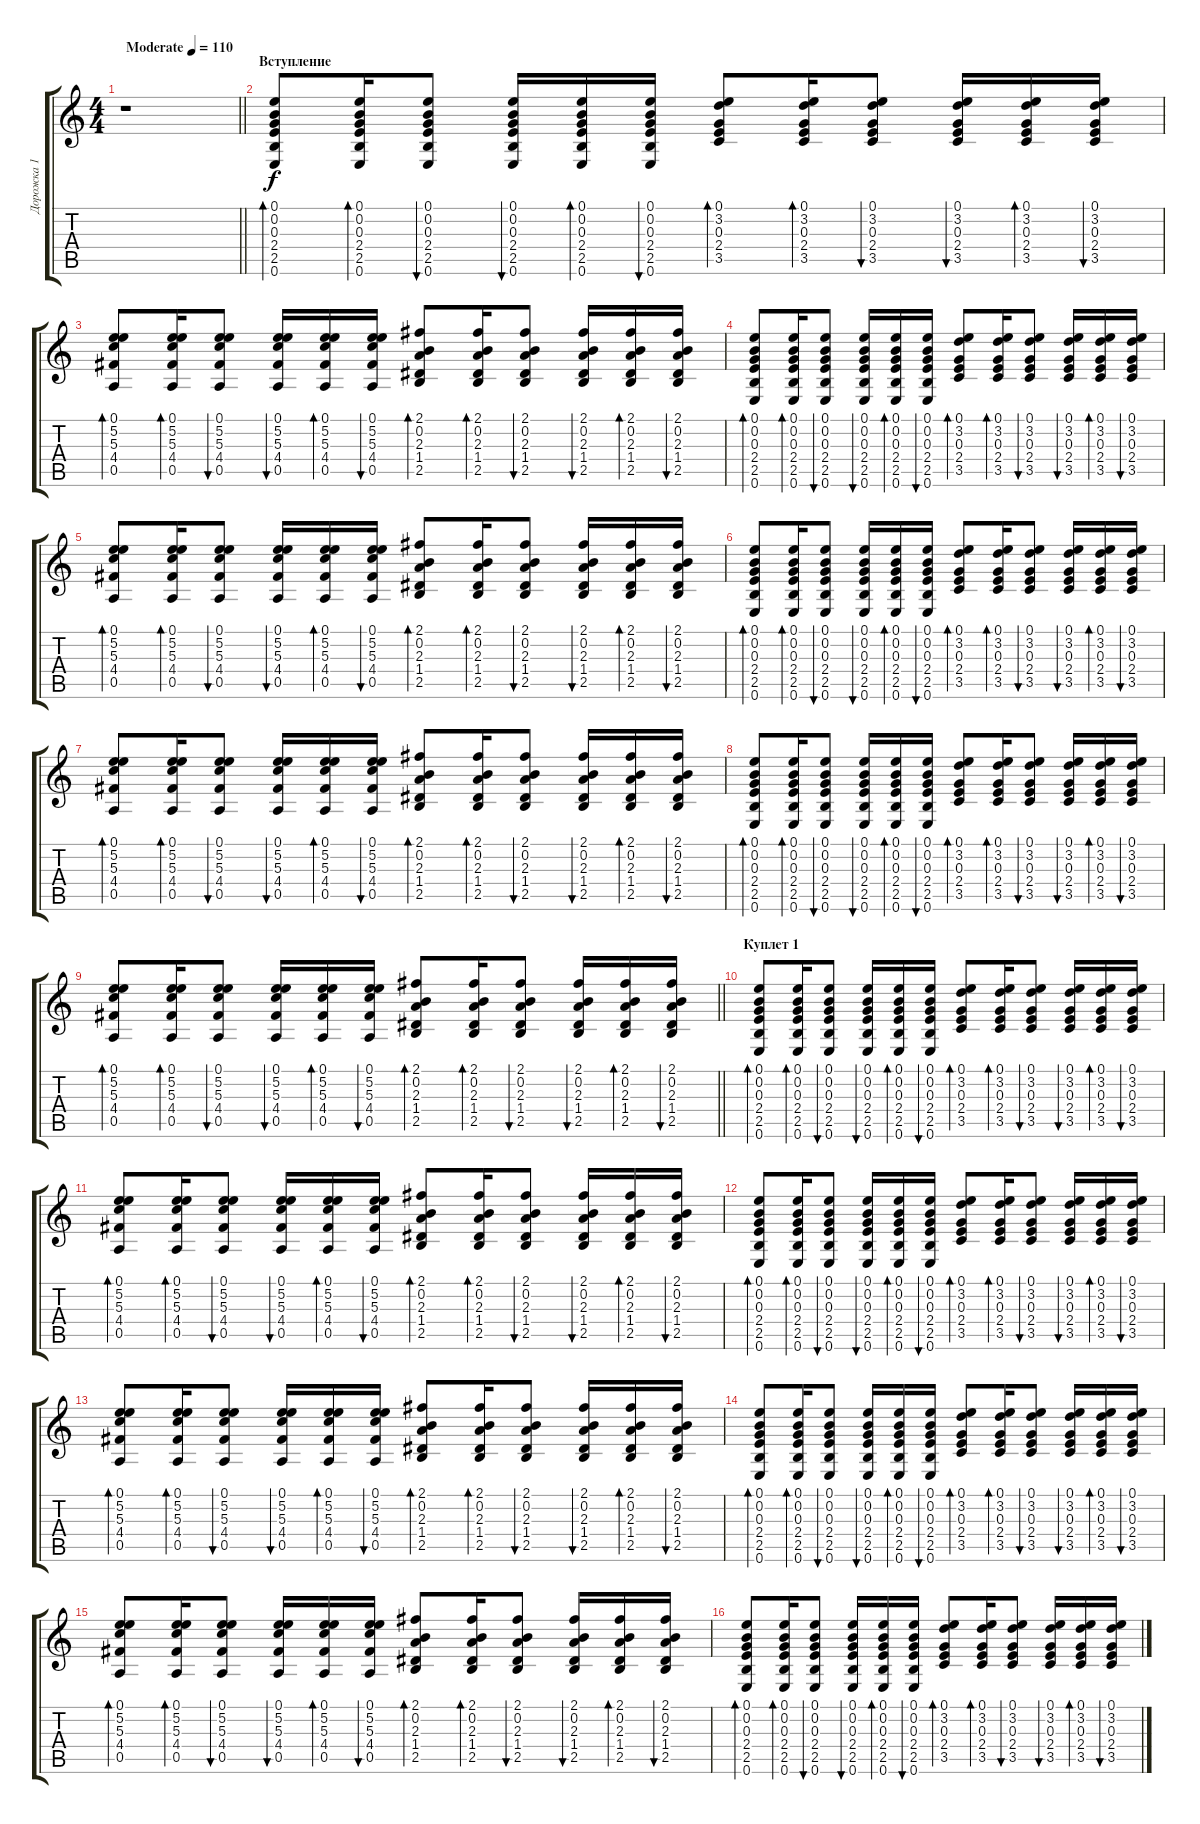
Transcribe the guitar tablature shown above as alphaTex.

\track ("Дорожка 1" "Дорожка 1") {instrument acousticguitarsteel}
\staff {score tabs}
\tuning (E4 B3 G3 D3 A2 E2) {hide}
\ts (4 4)
\tempo (110 "Moderate")
\clef g2
\barLineRight lightlight
\ks c
r.1{dy f instrument acousticguitarsteel} |
\section ("" "Вступление")
(0.1 0.2 0.3 2.4 2.5 0.6).8{bd 60} (0.1 0.2 0.3 2.4 2.5 0.6).16{bd 60} (0.1 0.2 0.3 2.4 2.5 0.6).8{bu 60} (0.1 0.2 0.3 2.4 2.5 0.6).16{bu 60} (0.1 0.2 0.3 2.4 2.5 0.6).16{bd 60} (0.1 0.2 0.3 2.4 2.5 0.6).16{bu 60} (0.1 3.2 0.3 2.4 3.5).8{bd 60} (0.1 3.2 0.3 2.4 3.5).16{bd 60} (0.1 3.2 0.3 2.4 3.5).8{bu 60} (0.1 3.2 0.3 2.4 3.5).16{bu 60} (0.1 3.2 0.3 2.4 3.5).16{bd 60} (0.1 3.2 0.3 2.4 3.5).16{bu 60} |
(0.1 5.2 5.3 4.4 0.5).8{bd 60} (0.1 5.2 5.3 4.4 0.5).16{bd 60} (0.1 5.2 5.3 4.4 0.5).8{bu 60} (0.1 5.2 5.3 4.4 0.5).16{bu 60} (0.1 5.2 5.3 4.4 0.5).16{bd 60} (0.1 5.2 5.3 4.4 0.5).16{bu 60} (2.1 0.2 2.3 1.4 2.5).8{bd 60} (2.1 0.2 2.3 1.4 2.5).16{bd 60} (2.1 0.2 2.3 1.4 2.5).8{bu 60} (2.1 0.2 2.3 1.4 2.5).16{bu 60} (2.1 0.2 2.3 1.4 2.5).16{bd 60} (2.1 0.2 2.3 1.4 2.5).16{bu 60} |
(0.1 0.2 0.3 2.4 2.5 0.6).8{bd 60} (0.1 0.2 0.3 2.4 2.5 0.6).16{bd 60} (0.1 0.2 0.3 2.4 2.5 0.6).8{bu 60} (0.1 0.2 0.3 2.4 2.5 0.6).16{bu 60} (0.1 0.2 0.3 2.4 2.5 0.6).16{bd 60} (0.1 0.2 0.3 2.4 2.5 0.6).16{bu 60} (0.1 3.2 0.3 2.4 3.5).8{bd 60} (0.1 3.2 0.3 2.4 3.5).16{bd 60} (0.1 3.2 0.3 2.4 3.5).8{bu 60} (0.1 3.2 0.3 2.4 3.5).16{bu 60} (0.1 3.2 0.3 2.4 3.5).16{bd 60} (0.1 3.2 0.3 2.4 3.5).16{bu 60} |
(0.1 5.2 5.3 4.4 0.5).8{bd 60} (0.1 5.2 5.3 4.4 0.5).16{bd 60} (0.1 5.2 5.3 4.4 0.5).8{bu 60} (0.1 5.2 5.3 4.4 0.5).16{bu 60} (0.1 5.2 5.3 4.4 0.5).16{bd 60} (0.1 5.2 5.3 4.4 0.5).16{bu 60} (2.1 0.2 2.3 1.4 2.5).8{bd 60} (2.1 0.2 2.3 1.4 2.5).16{bd 60} (2.1 0.2 2.3 1.4 2.5).8{bu 60} (2.1 0.2 2.3 1.4 2.5).16{bu 60} (2.1 0.2 2.3 1.4 2.5).16{bd 60} (2.1 0.2 2.3 1.4 2.5).16{bu 60} |
(0.1 0.2 0.3 2.4 2.5 0.6).8{bd 60} (0.1 0.2 0.3 2.4 2.5 0.6).16{bd 60} (0.1 0.2 0.3 2.4 2.5 0.6).8{bu 60} (0.1 0.2 0.3 2.4 2.5 0.6).16{bu 60} (0.1 0.2 0.3 2.4 2.5 0.6).16{bd 60} (0.1 0.2 0.3 2.4 2.5 0.6).16{bu 60} (0.1 3.2 0.3 2.4 3.5).8{bd 60} (0.1 3.2 0.3 2.4 3.5).16{bd 60} (0.1 3.2 0.3 2.4 3.5).8{bu 60} (0.1 3.2 0.3 2.4 3.5).16{bu 60} (0.1 3.2 0.3 2.4 3.5).16{bd 60} (0.1 3.2 0.3 2.4 3.5).16{bu 60} |
(0.1 5.2 5.3 4.4 0.5).8{bd 60} (0.1 5.2 5.3 4.4 0.5).16{bd 60} (0.1 5.2 5.3 4.4 0.5).8{bu 60} (0.1 5.2 5.3 4.4 0.5).16{bu 60} (0.1 5.2 5.3 4.4 0.5).16{bd 60} (0.1 5.2 5.3 4.4 0.5).16{bu 60} (2.1 0.2 2.3 1.4 2.5).8{bd 60} (2.1 0.2 2.3 1.4 2.5).16{bd 60} (2.1 0.2 2.3 1.4 2.5).8{bu 60} (2.1 0.2 2.3 1.4 2.5).16{bu 60} (2.1 0.2 2.3 1.4 2.5).16{bd 60} (2.1 0.2 2.3 1.4 2.5).16{bu 60} |
(0.1 0.2 0.3 2.4 2.5 0.6).8{bd 60} (0.1 0.2 0.3 2.4 2.5 0.6).16{bd 60} (0.1 0.2 0.3 2.4 2.5 0.6).8{bu 60} (0.1 0.2 0.3 2.4 2.5 0.6).16{bu 60} (0.1 0.2 0.3 2.4 2.5 0.6).16{bd 60} (0.1 0.2 0.3 2.4 2.5 0.6).16{bu 60} (0.1 3.2 0.3 2.4 3.5).8{bd 60} (0.1 3.2 0.3 2.4 3.5).16{bd 60} (0.1 3.2 0.3 2.4 3.5).8{bu 60} (0.1 3.2 0.3 2.4 3.5).16{bu 60} (0.1 3.2 0.3 2.4 3.5).16{bd 60} (0.1 3.2 0.3 2.4 3.5).16{bu 60} |
\barLineRight lightlight
(0.1 5.2 5.3 4.4 0.5).8{bd 60} (0.1 5.2 5.3 4.4 0.5).16{bd 60} (0.1 5.2 5.3 4.4 0.5).8{bu 60} (0.1 5.2 5.3 4.4 0.5).16{bu 60} (0.1 5.2 5.3 4.4 0.5).16{bd 60} (0.1 5.2 5.3 4.4 0.5).16{bu 60} (2.1 0.2 2.3 1.4 2.5).8{bd 60} (2.1 0.2 2.3 1.4 2.5).16{bd 60} (2.1 0.2 2.3 1.4 2.5).8{bu 60} (2.1 0.2 2.3 1.4 2.5).16{bu 60} (2.1 0.2 2.3 1.4 2.5).16{bd 60} (2.1 0.2 2.3 1.4 2.5).16{bu 60} |
\section ("" "Куплет 1")
(0.1 0.2 0.3 2.4 2.5 0.6).8{bd 60} (0.1 0.2 0.3 2.4 2.5 0.6).16{bd 60} (0.1 0.2 0.3 2.4 2.5 0.6).8{bu 60} (0.1 0.2 0.3 2.4 2.5 0.6).16{bu 60} (0.1 0.2 0.3 2.4 2.5 0.6).16{bd 60} (0.1 0.2 0.3 2.4 2.5 0.6).16{bu 60} (0.1 3.2 0.3 2.4 3.5).8{bd 60} (0.1 3.2 0.3 2.4 3.5).16{bd 60} (0.1 3.2 0.3 2.4 3.5).8{bu 60} (0.1 3.2 0.3 2.4 3.5).16{bu 60} (0.1 3.2 0.3 2.4 3.5).16{bd 60} (0.1 3.2 0.3 2.4 3.5).16{bu 60} |
(0.1 5.2 5.3 4.4 0.5).8{bd 60} (0.1 5.2 5.3 4.4 0.5).16{bd 60} (0.1 5.2 5.3 4.4 0.5).8{bu 60} (0.1 5.2 5.3 4.4 0.5).16{bu 60} (0.1 5.2 5.3 4.4 0.5).16{bd 60} (0.1 5.2 5.3 4.4 0.5).16{bu 60} (2.1 0.2 2.3 1.4 2.5).8{bd 60} (2.1 0.2 2.3 1.4 2.5).16{bd 60} (2.1 0.2 2.3 1.4 2.5).8{bu 60} (2.1 0.2 2.3 1.4 2.5).16{bu 60} (2.1 0.2 2.3 1.4 2.5).16{bd 60} (2.1 0.2 2.3 1.4 2.5).16{bu 60} |
(0.1 0.2 0.3 2.4 2.5 0.6).8{bd 60} (0.1 0.2 0.3 2.4 2.5 0.6).16{bd 60} (0.1 0.2 0.3 2.4 2.5 0.6).8{bu 60} (0.1 0.2 0.3 2.4 2.5 0.6).16{bu 60} (0.1 0.2 0.3 2.4 2.5 0.6).16{bd 60} (0.1 0.2 0.3 2.4 2.5 0.6).16{bu 60} (0.1 3.2 0.3 2.4 3.5).8{bd 60} (0.1 3.2 0.3 2.4 3.5).16{bd 60} (0.1 3.2 0.3 2.4 3.5).8{bu 60} (0.1 3.2 0.3 2.4 3.5).16{bu 60} (0.1 3.2 0.3 2.4 3.5).16{bd 60} (0.1 3.2 0.3 2.4 3.5).16{bu 60} |
(0.1 5.2 5.3 4.4 0.5).8{bd 60} (0.1 5.2 5.3 4.4 0.5).16{bd 60} (0.1 5.2 5.3 4.4 0.5).8{bu 60} (0.1 5.2 5.3 4.4 0.5).16{bu 60} (0.1 5.2 5.3 4.4 0.5).16{bd 60} (0.1 5.2 5.3 4.4 0.5).16{bu 60} (2.1 0.2 2.3 1.4 2.5).8{bd 60} (2.1 0.2 2.3 1.4 2.5).16{bd 60} (2.1 0.2 2.3 1.4 2.5).8{bu 60} (2.1 0.2 2.3 1.4 2.5).16{bu 60} (2.1 0.2 2.3 1.4 2.5).16{bd 60} (2.1 0.2 2.3 1.4 2.5).16{bu 60} |
(0.1 0.2 0.3 2.4 2.5 0.6).8{bd 60} (0.1 0.2 0.3 2.4 2.5 0.6).16{bd 60} (0.1 0.2 0.3 2.4 2.5 0.6).8{bu 60} (0.1 0.2 0.3 2.4 2.5 0.6).16{bu 60} (0.1 0.2 0.3 2.4 2.5 0.6).16{bd 60} (0.1 0.2 0.3 2.4 2.5 0.6).16{bu 60} (0.1 3.2 0.3 2.4 3.5).8{bd 60} (0.1 3.2 0.3 2.4 3.5).16{bd 60} (0.1 3.2 0.3 2.4 3.5).8{bu 60} (0.1 3.2 0.3 2.4 3.5).16{bu 60} (0.1 3.2 0.3 2.4 3.5).16{bd 60} (0.1 3.2 0.3 2.4 3.5).16{bu 60} |
(0.1 5.2 5.3 4.4 0.5).8{bd 60} (0.1 5.2 5.3 4.4 0.5).16{bd 60} (0.1 5.2 5.3 4.4 0.5).8{bu 60} (0.1 5.2 5.3 4.4 0.5).16{bu 60} (0.1 5.2 5.3 4.4 0.5).16{bd 60} (0.1 5.2 5.3 4.4 0.5).16{bu 60} (2.1 0.2 2.3 1.4 2.5).8{bd 60} (2.1 0.2 2.3 1.4 2.5).16{bd 60} (2.1 0.2 2.3 1.4 2.5).8{bu 60} (2.1 0.2 2.3 1.4 2.5).16{bu 60} (2.1 0.2 2.3 1.4 2.5).16{bd 60} (2.1 0.2 2.3 1.4 2.5).16{bu 60} |
(0.1 0.2 0.3 2.4 2.5 0.6).8{bd 60} (0.1 0.2 0.3 2.4 2.5 0.6).16{bd 60} (0.1 0.2 0.3 2.4 2.5 0.6).8{bu 60} (0.1 0.2 0.3 2.4 2.5 0.6).16{bu 60} (0.1 0.2 0.3 2.4 2.5 0.6).16{bd 60} (0.1 0.2 0.3 2.4 2.5 0.6).16{bu 60} (0.1 3.2 0.3 2.4 3.5).8{bd 60} (0.1 3.2 0.3 2.4 3.5).16{bd 60} (0.1 3.2 0.3 2.4 3.5).8{bu 60} (0.1 3.2 0.3 2.4 3.5).16{bu 60} (0.1 3.2 0.3 2.4 3.5).16{bd 60} (0.1 3.2 0.3 2.4 3.5).16{bu 60}
